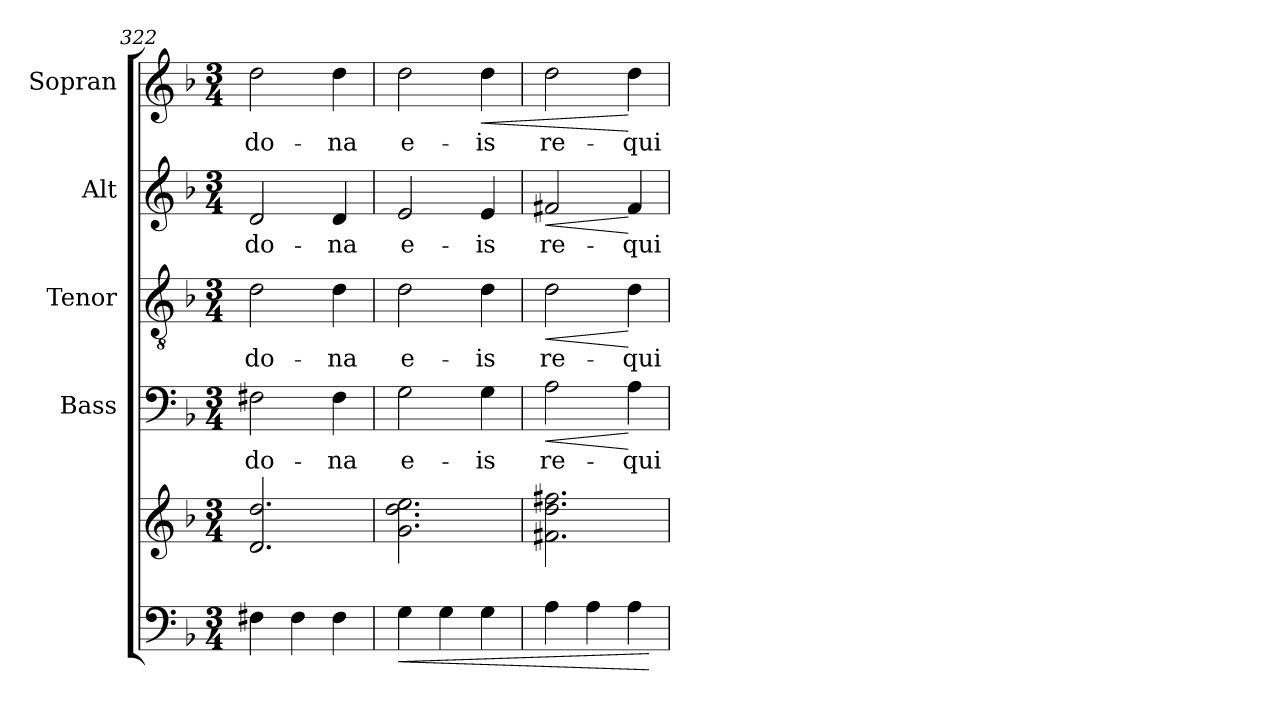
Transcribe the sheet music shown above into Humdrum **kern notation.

**kern	**kern	**dynam	**kern	**text	**dynam	**kern	**text	**dynam	**kern	**text	**dynam	**kern	**text	**dynam
*part5	*part5	*part5	*part4	*part4	*part4	*part3	*part3	*part3	*part2	*part2	*part2	*part1	*part1	*part1
*staff6	*staff5	*staff5/6	*staff4	*staff4	*staff4	*staff3	*staff3	*staff3	*staff2	*staff2	*staff2	*staff1	*staff1	*staff1
*	*	*	*I"Bass	*	*	*I"Tenor	*	*	*I"Alt	*	*	*I"Sopran	*	*
*	*	*	*I'B.	*	*	*I'T.	*	*	*I'A.	*	*	*I'S.	*	*
*clefF4	*clefG2	*	*clefF4	*	*	*clefGv2	*	*	*clefG2	*	*	*clefG2	*	*
*k[b-]	*k[b-]	*	*k[b-]	*	*	*k[b-]	*	*	*k[b-]	*	*	*k[b-]	*	*
*F:	*F:	*	*F:	*	*	*F:	*	*	*F:	*	*	*F:	*	*
*M3/4	*M3/4	*	*M3/4	*	*	*M3/4	*	*	*M3/4	*	*	*M3/4	*	*
=322	=322	=322	=322	=322	=322	=322	=322	=322	=322	=322	=322	=322	=322	=322
!	!	!	!	!LO:LY:b	!	!	!LO:LY:b	!	!	!LO:LY:b	!	!	!LO:LY:b	!
4F#X\	2.d/ 2.dd/	.	2F#X\	do-	.	2d\	do-	.	2d/	do-	.	2dd\	do-	.
4F#\	.	.	.	.	.	.	.	.	.	.	.	.	.	.
!	!	!	!	!LO:LY:b	!	!	!LO:LY:b	!	!	!LO:LY:b	!	!	!LO:LY:b	!
4F#\	.	.	4F#\	-na	.	4d\	-na	.	4d/	-na	.	4dd\	-na	.
=323	=323	=323	=323	=323	=323	=323	=323	=323	=323	=323	=323	=323	=323	=323
!	!	!LO:HP:b=2	!	!LO:LY:b	!	!	!LO:LY:b	!	!	!LO:LY:b	!	!	!LO:LY:b	!
4G\	2.g\ 2.dd\ 2.ee\	<	2G\	e-	.	2d\	e-	.	2e/	e-	.	2dd\	e-	.
4G\	.	.	.	.	.	.	.	.	.	.	.	.	.	.
!	!	!	!	!LO:LY:b	!	!	!LO:LY:b	!	!	!LO:LY:b	!	!	!LO:LY:b	!LO:HP:b
4G\	.	.	4G\	-is	.	4d\	-is	.	4e/	-is	.	4dd\	-is	<
=324	=324	=324	=324	=324	=324	=324	=324	=324	=324	=324	=324	=324	=324	=324
!	!	!	!	!LO:LY:b	!LO:HP:b	!	!LO:LY:b	!LO:HP:b	!	!LO:LY:b	!LO:HP:b	!	!LO:LY:b	!
4A\	2.f#X\ 2.dd\ 2.ff#X\	.	2A\	re-	<	2d\	re-	<	2f#X/	re-	<	2dd\	re-	.
4A\	.	.	.	.	.	.	.	.	.	.	.	.	.	.
!	!	!	!	!LO:LY:b	!	!	!LO:LY:b	!	!	!LO:LY:b	!	!	!LO:LY:b	!
4A\	.	.	4A\	-qui-	[	4d\	-qui-	[	4f#/	-qui-	[	4dd\	-qui-	[
.	.	[	.	.	.	.	.	.	.	.	.	.	.	.
=	=	=	=	=	=	=	=	=	=	=	=	=	=	=
*-	*-	*-	*-	*-	*-	*-	*-	*-	*-	*-	*-	*-	*-	*-
